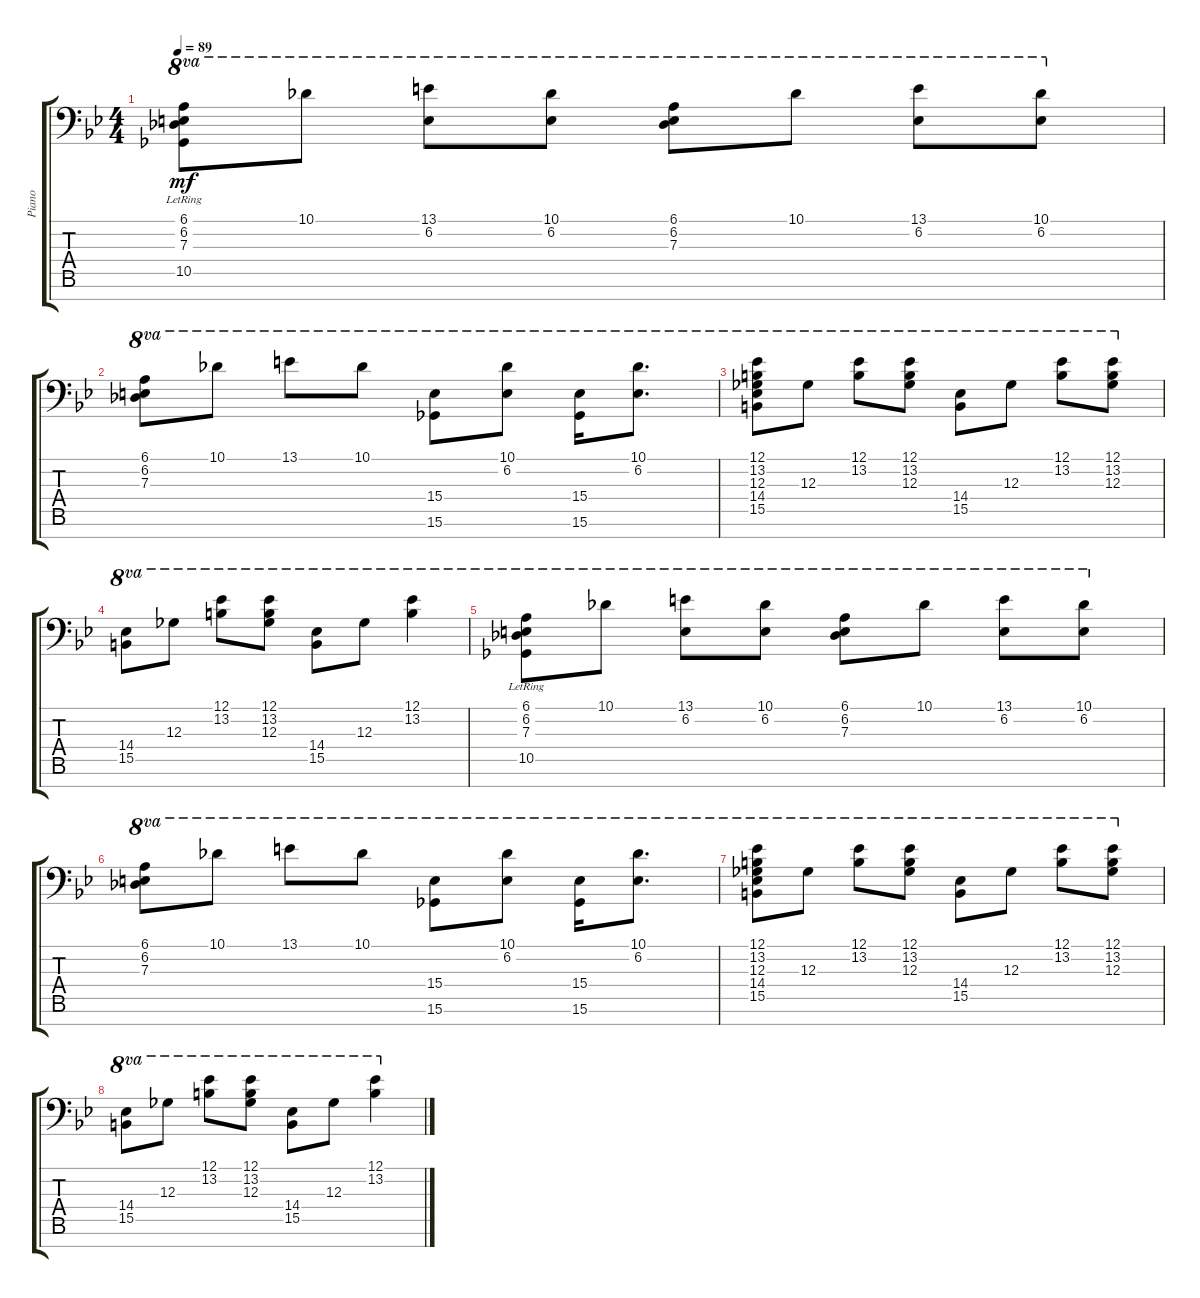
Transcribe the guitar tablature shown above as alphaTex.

\track ("Piano" "Piano") {instrument acousticgrandpiano}
\staff {score tabs}
\tuning (Eb4 Bb3 Gb3 Db3 Ab2 Eb2 Bb1) {hide}
\ts (4 4)
\tempo 89
\clef f4
\ks bb
(6.1{lr} 6.2{lr} 7.3{lr} 10.5{lr}).8{ot 8va dy mf} 10.1.8{ot 8va} (13.1 6.2).8{ot 8va} (10.1 6.2).8{ot 8va} (6.1 6.2 7.3).8{ot 8va} 10.1.8{ot 8va} (13.1 6.2).8{ot 8va} (10.1 6.2).8{ot 8va} |
(6.1 6.2 7.3).8{ot 8va} 10.1.8{ot 8va} 13.1.8{ot 8va} 10.1.8{ot 8va} (15.4 15.6).8{ot 8va} (10.1 6.2).8{ot 8va} (15.4 15.6).16{ot 8va} (10.1 6.2).8{d ot 8va} |
(12.1 13.2 12.3 14.4 15.5).8{ot 8va} 12.3.8{ot 8va} (12.1 13.2).8{ot 8va} (12.1 13.2 12.3).8{ot 8va} (14.4 15.5).8{ot 8va} 12.3.8{ot 8va} (12.1 13.2).8{ot 8va} (12.1 13.2 12.3).8{ot 8va} |
(14.4 15.5).8{ot 8va} 12.3.8{ot 8va} (12.1 13.2).8{ot 8va} (12.1 13.2 12.3).8{ot 8va} (14.4 15.5).8{ot 8va} 12.3.8{ot 8va} (12.1 13.2).4{ot 8va} |
(6.1{lr} 6.2{lr} 7.3{lr} 10.5{lr}).8{ot 8va} 10.1.8{ot 8va} (13.1 6.2).8{ot 8va} (10.1 6.2).8{ot 8va} (6.1 6.2 7.3).8{ot 8va} 10.1.8{ot 8va} (13.1 6.2).8{ot 8va} (10.1 6.2).8{ot 8va} |
(6.1 6.2 7.3).8{ot 8va} 10.1.8{ot 8va} 13.1.8{ot 8va} 10.1.8{ot 8va} (15.4 15.6).8{ot 8va} (10.1 6.2).8{ot 8va} (15.4 15.6).16{ot 8va} (10.1 6.2).8{d ot 8va} |
(12.1 13.2 12.3 14.4 15.5).8{ot 8va} 12.3.8{ot 8va} (12.1 13.2).8{ot 8va} (12.1 13.2 12.3).8{ot 8va} (14.4 15.5).8{ot 8va} 12.3.8{ot 8va} (12.1 13.2).8{ot 8va} (12.1 13.2 12.3).8{ot 8va} |
(14.4 15.5).8{ot 8va} 12.3.8{ot 8va} (12.1 13.2).8{ot 8va} (12.1 13.2 12.3).8{ot 8va} (14.4 15.5).8{ot 8va} 12.3.8{ot 8va} (12.1 13.2).4{ot 8va}
